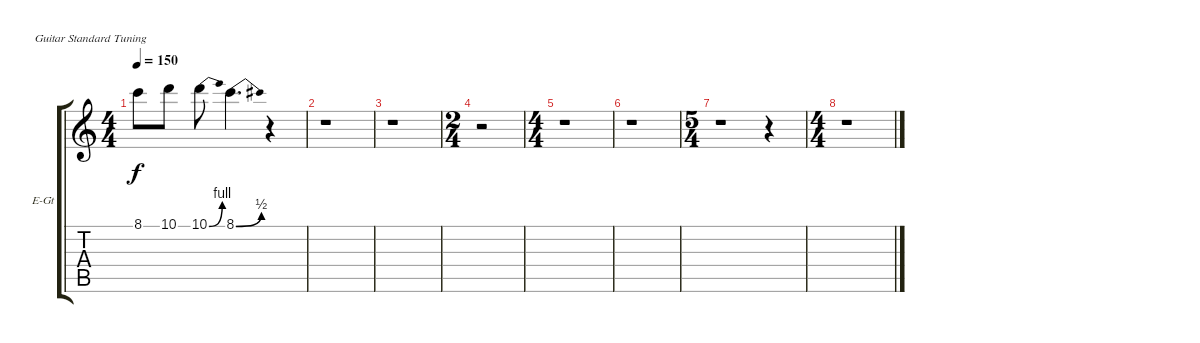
\bracketExtendMode groupsimilarinstruments
\firstSystemTrackNameOrientation horizontal
\otherSystemsTrackNameOrientation horizontal
\track ("Guitar 2" "E-Gt") {instrument overdrivenguitar}
\staff {score tabs}
\tuning (E4 B3 G3 D3 A2 E2)
\ts (4 4)
\tempo 150
\clef g2
\ks c
8.1.8{dy f} 10.1.8 10.1{be (bend 0 0 60 4)}.8 8.1{be (bend 0 0 60 2)}.4{d} r.4 |
r.1 |
r.1 |
\ts (2 4)
r.2 |
\ts (4 4)
r.1 |
r.1 |
\ts (5 4)
r.1 r.4 |
\ts (4 4)
r.1
